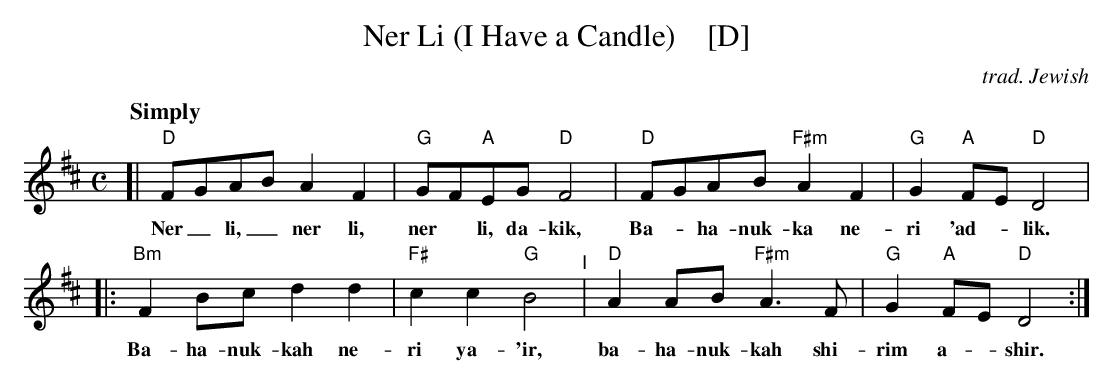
X:1
T: Ner Li (I Have a Candle)    [D]
C: trad. Jewish
M: C
L: 1/8
Q: "Simply"
K: D
[| "D"FGAB A2F2 | "G"GF"A"EG "D"F4 | "D"FGAB "F#m"A2F2 | "G"G2"A"FE "D"D4 |
w: Ner_ li,_ ner li, ner* li, da-kik, Ba-*ha-nuk-ka ne-ri 'ad-*lik.
|: "Bm"F2Bc d2d2 | "F#"c2c2 "G"B4 "^I"| "D"A2AB "F#m"A3F | "G"G2"A"FE "D"D4 :|
w: Ba-ha-nuk-kah ne-ri ya-'ir, ba-ha-nuk-kah shi-rim a-*shir.
